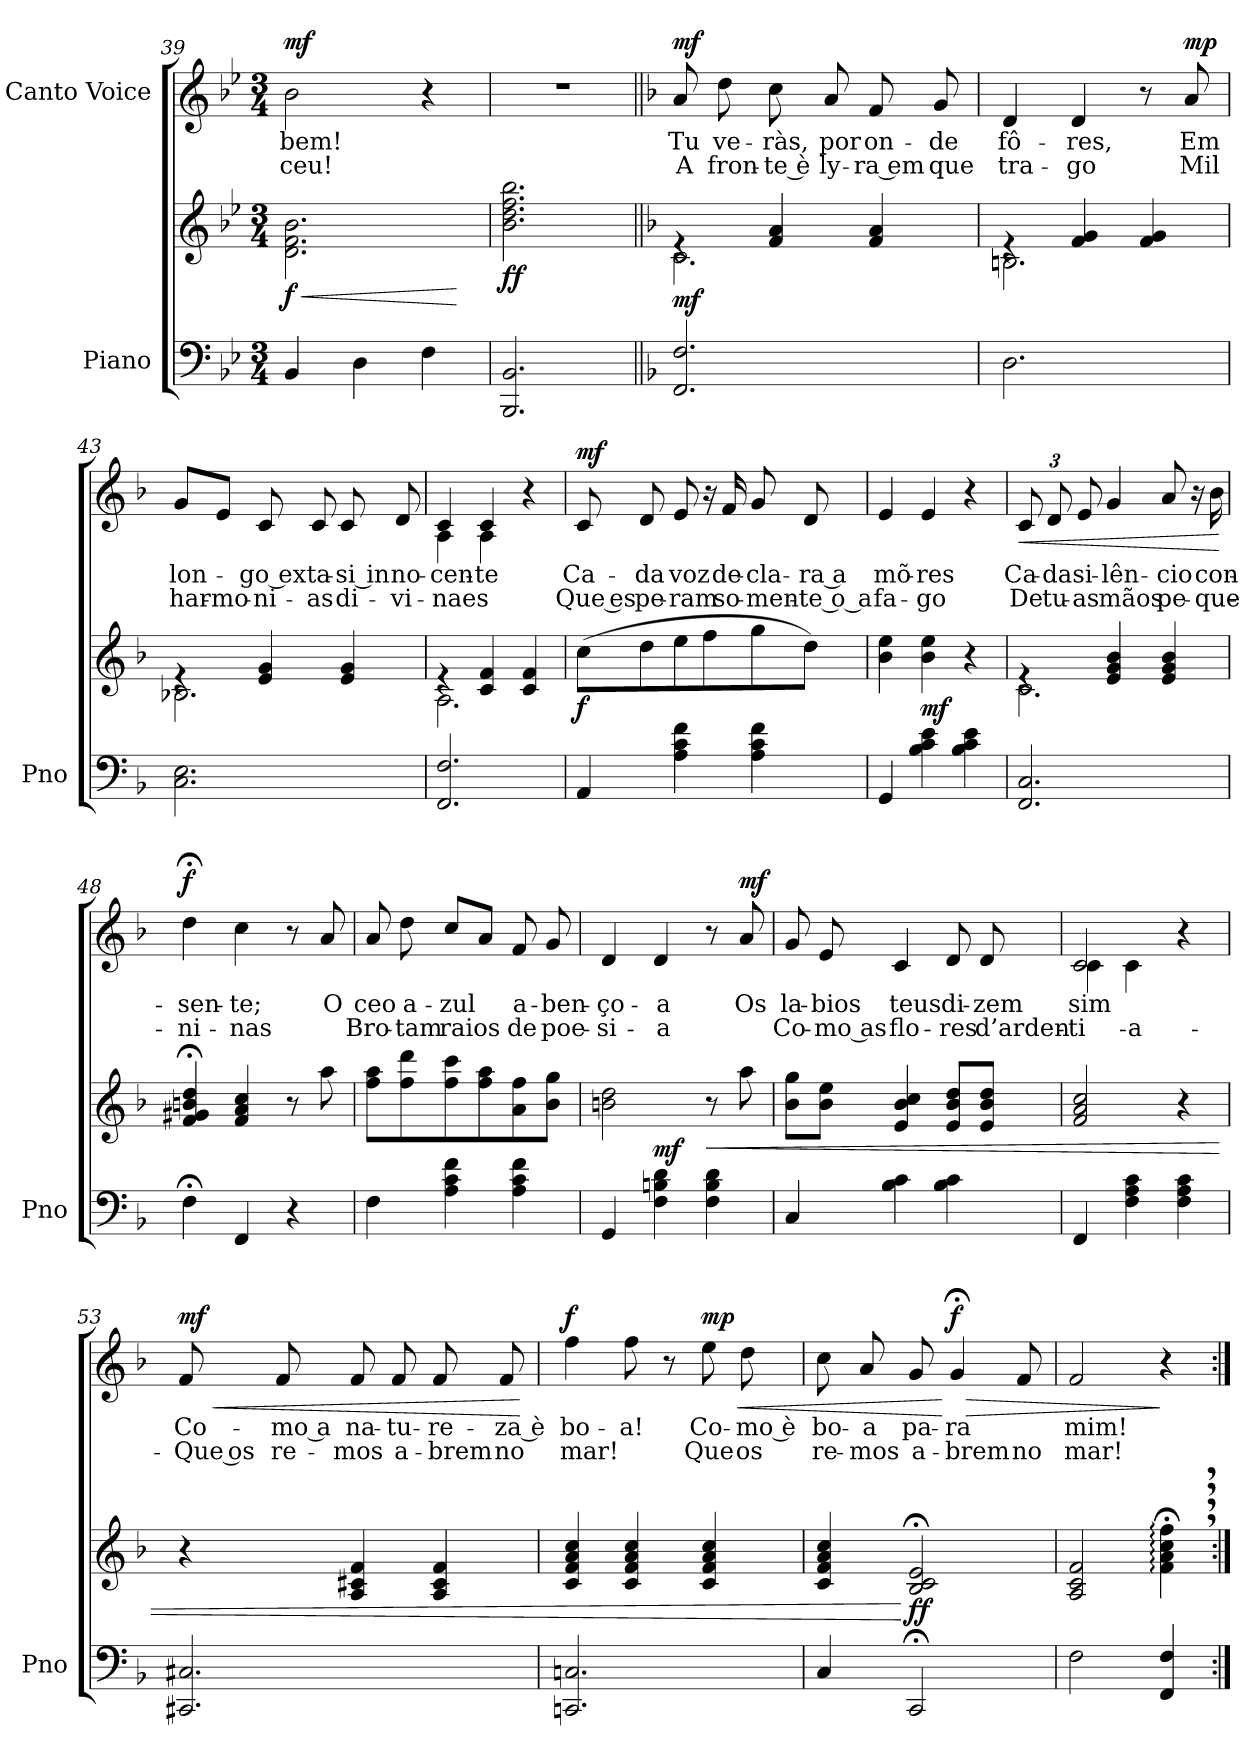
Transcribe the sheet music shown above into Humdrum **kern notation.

**kern	**kern	**dynam	**kern	**text	**text	**dynam
*part2	*part2	*part2	*part1	*part1	*part1	*part1
*staff3	*staff2	*staff2/3	*staff1	*staff1	*staff1	*staff1
*I"Piano	*	*	*I"Canto Voice	*	*	*
*I'Pno	*	*	*	*	*	*
*clefF4	*clefG2	*	*clefG2	*	*	*
*k[b-e-]	*k[b-e-]	*	*k[b-e-]	*	*	*
*M3/4	*M3/4	*	*M3/4	*	*	*
=39	=39	=39	=39	=39	=39	=39
!	!	!LO:HP:b	!	!LO:LY:b	!LO:LY:b	!
!	!	!LO:DY:n=1:b	!	!	!	!LO:DY:a
4BB-/	2.d\ 2.f\ 2.b-\	< f	2b-\	-bem!	ceu!	mf
4D\	.	.	.	.	.	.
4F\	.	.	4r	.	.	.
.	.	[	.	.	.	.
=40	=40	=40	=40	=40	=40	=40
!	!	!LO:DY:b	!	!	!	!
2.BBB-/ 2.BB-/	2.b-\ 2.dd\ 2.ff\ 2.bb-\	ff	2.r	.	.	.
!!LO:PB:g=z
=41||	=41||	=41||	=41||	=41||	=41||	=41||
*k[b-]	*k[b-]	*	*k[b-]	*	*	*
*	*	*	*MM128	*	*	*
*	*^	*	*	*	*	*
!	!	!	!LO:DY:b	!	!LO:LY:b	!LO:LY:b	!LO:DY:a
2.FF/ 2.F/	4re	2.c\	mf	8a/	Tu	A	mf
!	!	!	!	!	!LO:LY:b	!LO:LY:b	!
.	.	.	.	8dd\	ve-	fron-	.
!	!	!	!	!	!LO:LY:b	!LO:LY:b	!
.	4f/ 4a/	.	.	8cc\	-ràs,	te è	.
!	!	!	!	!	!LO:LY:b	!LO:LY:b	!
.	.	.	.	8a/	por	ly-	.
!	!	!	!	!	!LO:LY:b	!LO:LY:b	!
.	4f/ 4a/	.	.	8f/	on-	ra em	.
!	!	!	!	!	!LO:LY:b	!LO:LY:b	!
.	.	.	.	8g/	-de	que	.
=42	=42	=42	=42	=42	=42	=42	=42
!	!	!	!	!	!LO:LY:b	!LO:LY:b	!
2.D\	4re	2.Bn\	.	4d/	fô-	tra-	.
!	!	!	!	!	!LO:LY:b	!LO:LY:b	!
.	4f/ 4g/	.	.	4d/	-res,	-go	.
.	4f/ 4g/	.	.	8r	.	.	.
!	!	!	!	!	!LO:LY:b	!LO:LY:b	!LO:DY:a
.	.	.	.	8a/	Em	Mil	mp
=43	=43	=43	=43	=43	=43	=43	=43
!	!	!	!	!	!LO:LY:b	!LO:LY:b	!
2.C\ 2.E\	4re	2.B-X\	.	8g/L	lon-	har-	.
!	!	!	!	!	!	!LO:LY:b	!
.	.	.	.	8e/J	.	-mo-	.
!	!	!	!	!	!LO:LY:b	!LO:LY:b	!
.	4e/ 4g/	.	.	8c/	go ex	-ni-	.
!	!	!	!	!	!LO:LY:b	!LO:LY:b	!
.	.	.	.	8c/	-ta-	-as	.
!	!	!	!	!	!LO:LY:b	!LO:LY:b	!
.	4e/ 4g/	.	.	8c/	si in	di-	.
!	!	!	!	!	!LO:LY:b	!LO:LY:b	!
.	.	.	.	8d/	-no-	-vi-	.
=44	=44	=44	=44	=44	=44	=44	=44
!	!	!	!	!	!LO:LY:b	!LO:LY:b	!
*	*	*	*	*^	*	*	*
2.FF/ 2.F/	4re	2.A\	.	4c/	4A\	-cen-	-naes	.
!	!	!	!	!	!	!LO:LY:b	!	!
.	4c/ 4f/	.	.	4c/	4A\	-te	.	.
.	4c/ 4f/	.	.	4r	4ryy	.	.	.
*	*v	*v	*	*	*	*	*	*
*	*	*	*v	*v	*	*	*
!!LO:LB:g=z
=45	=45	=45	=45	=45	=45	=45
*	*	*	*MM126	*	*	*
*	*	*	*^	*	*	*
!	!	!LO:DY:b	!	!	!LO:LY:b	!LO:LY:b	!LO:DY:a
*	*	*	*v	*v	*	*	*
4AA/	(>8cc\L	f	8c/	Ca-	Que es	mf
!	!	!	!	!LO:LY:b	!LO:LY:b	!
.	8dd\	.	8d/	-da	-pe-	.
!	!	!	!	!LO:LY:b	!LO:LY:b	!
4A\ 4c\ 4f\	8ee\	.	8e/	voz	-ram	.
.	8ff\	.	16r	.	.	.
!	!	!	!	!LO:LY:b	!LO:LY:b	!
.	.	.	16f/	de-	so-	.
!	!	!	!	!LO:LY:b	!LO:LY:b	!
4A\ 4c\ 4f\	8gg\	.	8g/	-cla-	-men-	.
!	!	!	!	!LO:LY:b	!LO:LY:b	!
.	8dd\J)	.	8d/	ra a	te o a	.
=46	=46	=46	=46	=46	=46	=46
!	!	!	!	!LO:LY:b	!LO:LY:b	!
4GG/	4b-\ 4ee\	.	4e/	-mõ-	-fa-	.
!	!	!LO:DY:b	!	!LO:LY:b	!LO:LY:b	!
4B-\ 4c\ 4e\	4b-\ 4ee\	mf	4e/	-res	-go	.
4B-\ 4c\ 4e\	4r	.	4r	.	.	.
=47	=47	=47	=47	=47	=47	=47
*	*^	*	*	*	*	*
*	*	*	*	*Xbrackettup	*	*	*
*	*v	*v	*	*	*	*	*
*	*	*	*MM122	*	*	*
*	*^	*	*	*	*	*
!	!	!	!	!	!LO:LY:b	!LO:LY:b	!LO:HP:b
2.FF/ 2.C/	4re	2.c\	.	12c/	Ca-	De	<
!	!	!	!	!	!LO:LY:b	!LO:LY:b	!
.	.	.	.	12d/	-da	tu-	.
!	!	!	!	!	!LO:LY:b	!LO:LY:b	!
.	.	.	.	12e/	si-	-as	.
!	!	!	!	!	!LO:LY:b	!LO:LY:b	!
.	4e/ 4g/ 4b-/	.	.	4g/	-lên-	mãos	.
!	!	!	!	!	!LO:LY:b	!LO:LY:b	!
.	4e/ 4g/ 4b-/	.	.	8a/	-cio	pe-	.
.	.	.	.	16r	.	.	.
!	!	!	!	!	!LO:LY:b	!LO:LY:b	!
.	.	.	.	16b-\	con-	-que-	.
*	*v	*v	*	*	*	*	*
.	.	.	.	.	.	[
=48	=48	=48	=48	=48	=48	=48
!	!	!	!	!LO:LY:b	!LO:LY:b	!LO:DY:a
4F;<\	4f/;< 4g#X/;< 4bn/;< 4dd/;<	.	4dd;<\	-sen-	-ni-	f
*	*	*	*MM126	*	*	*
!	!	!	!	!LO:LY:b	!LO:LY:b	!
4FF/	4f/ 4a/ 4cc/	.	4cc\	-te;	-nas	.
4r	8r	.	8r	.	.	.
!	!	!	!	!LO:LY:b	!	!
.	8aa\	.	8a/	O	.	.
!!LO:LB:g=z
=49	=49	=49	=49	=49	=49	=49
!	!	!	!	!LO:LY:b	!LO:LY:b	!
4F\	8ff\ 8aa\L	.	8a/	ceo	Bro-	.
!	!	!	!	!LO:LY:b	!LO:LY:b	!
.	8ff\ 8ddd\	.	8dd\	a-	-tam	.
!	!	!	!	!LO:LY:b	!LO:LY:b	!
4A\ 4c\ 4f\	8ff\ 8ccc\	.	8cc/L	-zul	raios	.
.	8ff\ 8aa\	.	8a/J	.	.	.
!	!	!	!	!LO:LY:b	!LO:LY:b	!
4A\ 4c\ 4f\	8a\ 8ff\	.	8f/	a-	de	.
!	!	!	!	!LO:LY:b	!LO:LY:b	!
.	8b-\ 8gg\J	.	8g/	-ben-	poe-	.
=50	=50	=50	=50	=50	=50	=50
!	!	!	!	!LO:LY:b	!LO:LY:b	!
4GG/	2bn\ 2dd\	.	4d/	-ço-	-si-	.
!	!	!LO:DY:a=2	!	!LO:LY:b	!LO:LY:b	!
4F\ 4Bn\ 4d\	.	mf	4d/	-a	-a	.
!	!	!LO:HP:b	!	!	!	!
4F\ 4B\ 4d\	8r	<	8r	.	.	.
!	!	!	!	!LO:LY:b	!	!LO:DY:a
.	8aa\	.	8a/	Os	.	mf
=51	=51	=51	=51	=51	=51	=51
!	!	!	!	!LO:LY:b	!LO:LY:b	!
4C/	8b-\ 8gg\L	.	8g/	la-	Co-	.
!	!	!	!	!LO:LY:b	!LO:LY:b	!
.	8b-\ 8ee\J	.	8e/	-bios	mo as	.
!	!	!	!	!LO:LY:b	!LO:LY:b	!
4B-\ 4c\	4e/ 4b-/ 4cc/	.	4c/	teus	flo-	.
!	!	!	!	!LO:LY:b	!LO:LY:b	!
4B-\ 4c\	8e/ 8b-/ 8dd/L	.	8d/	di-	-res	.
!	!	!	!	!LO:LY:b	!LO:LY:b	!
.	8e/ 8b-/ 8dd/J	.	8d/	-zem	d’arden-	.
=52	=52	=52	=52	=52	=52	=52
!	!	!	!	!LO:LY:b	!LO:LY:b	!
*	*	*	*^	*	*	*
4FF/	2f/ 2a/ 2cc/	.	2c/	4c\	sim	-ti-	.
!	!	!	!	!	!	!LO:LY:b	!
4F\ 4A\ 4c\	.	.	.	4c\	.	a	.
4F\ 4A\ 4c\	4r	.	4r	4ryy	.	.	.
!!LO:LB:g=z
=53	=53	=53	=53	=53	=53	=53	=53
!	!	!	!	!	!LO:LY:b	!LO:LY:b	!LO:HP:b
!	!	!	!	!	!	!	!LO:DY:n=1:a
*	*	*	*v	*v	*	*	*
2.CC#X/ 2.C#X/	4r	.	8f/	Co-	Que os	< mf
!	!	!	!	!LO:LY:b	!LO:LY:b	!
.	.	.	8f/	mo a	re-	.
!	!	!	!	!LO:LY:b	!LO:LY:b	!
.	4A/ 4c#X/ 4f/	.	8f/	na-	-mos	.
!	!	!	!	!LO:LY:b	!LO:LY:b	!
.	.	.	8f/	-tu-	a-	.
!	!	!	!	!LO:LY:b	!LO:LY:b	!
.	4A/ 4c#/ 4f/	.	8f/	-re-	-brem	.
!	!	!	!	!LO:LY:b	!LO:LY:b	!
.	.	.	8f/	za è	no	.
.	.	.	.	.	.	[
=54	=54	=54	=54	=54	=54	=54
!	!	!	!	!LO:LY:b	!LO:LY:b	!LO:DY:a
2.CCn/ 2.Cn/	4c/ 4f/ 4a/ 4cc/	.	4ff\	bo-	mar!	f
!	!	!	!	!LO:LY:b	!	!
.	4c/ 4f/ 4a/ 4cc/	.	8ff\	-a!	.	.
.	.	.	8r	.	.	.
!	!	!	!	!LO:LY:b	!LO:LY:b	!LO:HP:b
!	!	!	!	!	!	!LO:DY:n=1:a
.	4c/ 4f/ 4a/ 4cc/	.	8ee\	Co-	Que	< mp
!	!	!	!	!LO:LY:b	!LO:LY:b	!
.	.	.	8dd\	mo è	os	.
=55	=55	=55	=55	=55	=55	=55
!	!	!	!	!LO:LY:b	!LO:LY:b	!
4C/	4c/ 4f/ 4a/ 4cc/	.	8cc\	bo-	re-	.
!	!	!	!	!LO:LY:b	!LO:LY:b	!
.	.	.	8a/	-a	-mos	.
!	!	!LO:DY:n=1:b	!	!LO:LY:b	!LO:LY:b	!
2CC;</	2B-/;< 2c/;< 2e/;<	[ ff	8g/	pa-	a-	.
!	!	!	!	!LO:LY:b	!LO:LY:b	!LO:HP:n=1:b
!	!	!	!	!	!	!LO:DY:n=1:a
.	.	.	4g;</	-ra	-brem	[ > f
!	!	!	!	!	!LO:LY:b	!
.	.	.	8f/	.	no	.
=56	=56	=56	=56	=56	=56	=56
!	!	!	!	!LO:LY:b	!LO:LY:b	!
2F\	2A/ 2c/ 2f/	.	2f/	mim!	mar!	.
4FF/ 4F/	4f\;<:, 4a\;<:, 4cc\;<:, 4ff\;<:,	.	4r	.	.	]
=:|!	=:|!	=:|!	=:|!	=:|!	=:|!	=:|!
*-	*-	*-	*-	*-	*-	*-
